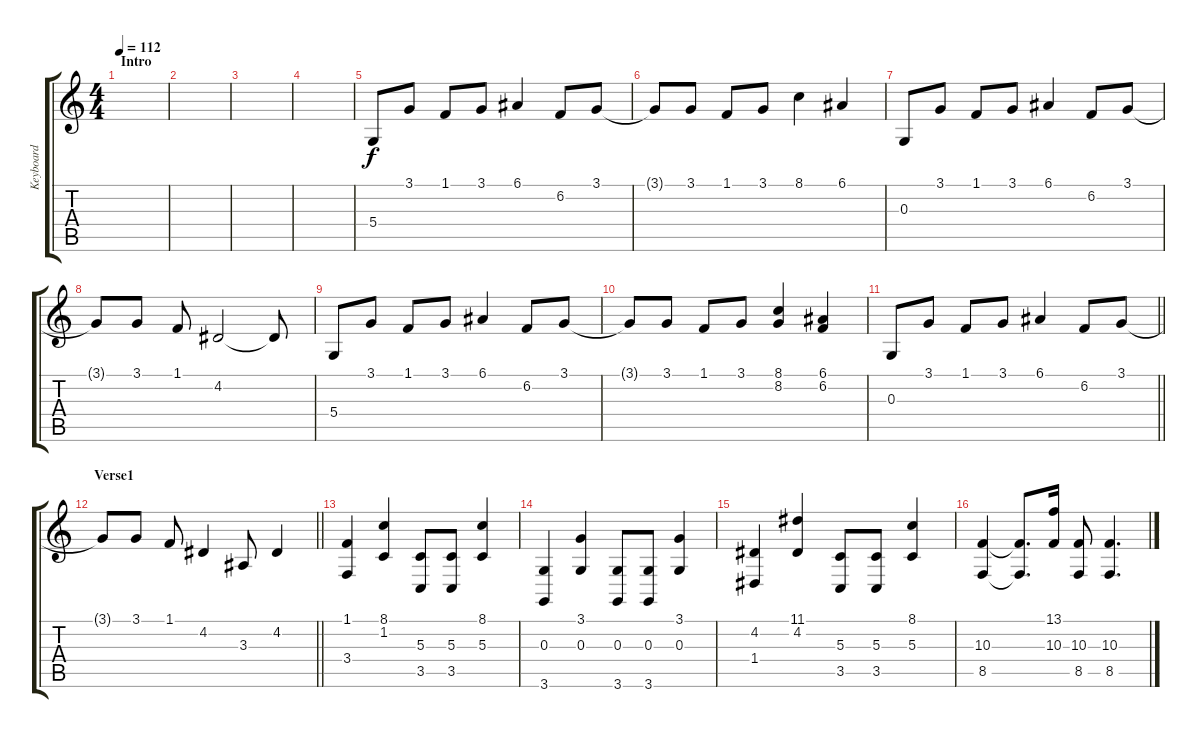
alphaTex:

\track ("Keyboard" "Keyboard") {mute instrument rockorgan}
\staff {score tabs}
\tuning (E4 B3 G3 D3 A2 E2) {hide}
\ts (4 4)
\section ("" "Intro")
\tempo 112
\clef g2
\ks c
|
|
|
|
5.4.8 3.1.8 1.1.8 3.1.8 6.1.4 6.2.8 3.1.8 |
3.1{t}.8 3.1.8 1.1.8 3.1.8 8.1.4 6.1.4 |
0.3.8 3.1.8 1.1.8 3.1.8 6.1.4 6.2.8 3.1.8 |
3.1{t}.8 3.1.8 1.1.8 4.2.2 4.2{t}.8 |
5.4.8 3.1.8 1.1.8 3.1.8 6.1.4 6.2.8 3.1.8 |
3.1{t}.8 3.1.8 1.1.8 3.1.8 (8.1 8.2).4 (6.1 6.2).4 |
\barLineRight lightlight
0.3.8 3.1.8 1.1.8 3.1.8 6.1.4 6.2.8 3.1.8 |
\section ("" "Verse1")
\barLineRight lightlight
3.1{t}.8 3.1.8 1.1.8 4.2.4 3.3.8 4.2.4 |
(1.1 3.4).4 (8.1 1.2).4 (5.3 3.5).8 (5.3 3.5).8 (8.1 5.3).4 |
(0.3 3.6).4 (3.1 0.3).4 (0.3 3.6).8 (0.3 3.6).8 (3.1 0.3).4 |
(4.2 1.4).4 (11.1 4.2).4 (5.3 3.5).8 (5.3 3.5).8 (8.1 5.3).4 |
(10.3 8.5).4 (10.3{t} 8.5{t}).8{d} (13.1 10.3).16 (10.3 8.5).8 (10.3 8.5).4{d}
